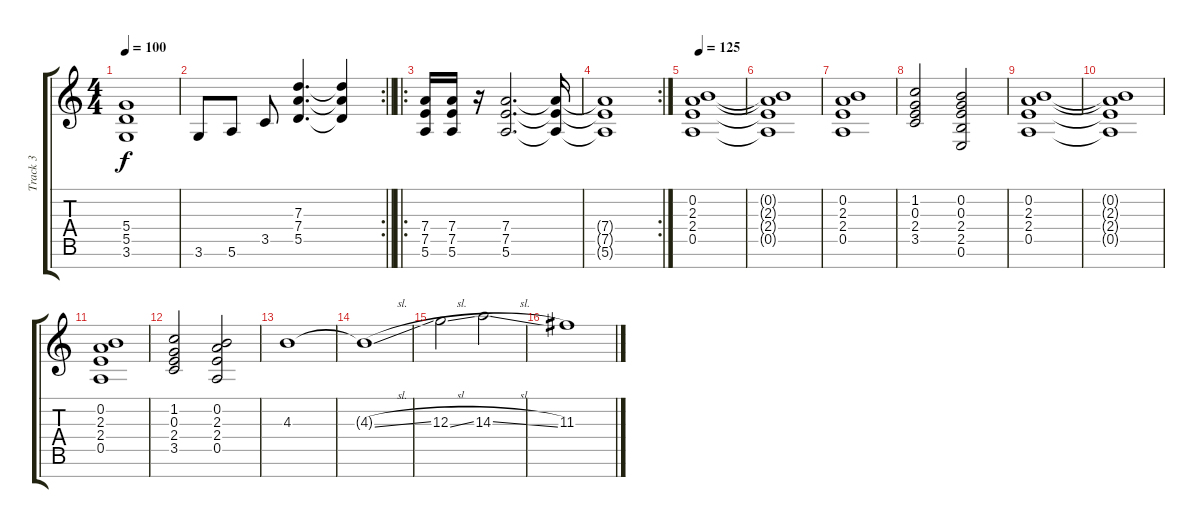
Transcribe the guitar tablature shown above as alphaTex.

\track ("Track 3" "Track 3") {instrument distortionguitar}
\staff {score tabs}
\tuning (E4 B3 G3 D3 A2 E2 B1) {hide}
\ts (4 4)
\tempo 100
\clef g2
\ks c
(5.4 5.5 3.6).1{dy f} |
\rc 2
\barLineRight lightlight
3.6.8 5.6.8 3.5.8 (7.3 7.4 5.5).4{d} (7.3{t} 7.4{t} 5.5{t}).4 |
\ro
(7.4 7.5 5.6).16 (7.4 7.5 5.6).16 r.16 (7.4 7.5 5.6).2{d} (7.4{t} 7.5{t} 5.6{t}).16 |
\rc 2
(7.4{t} 7.5{t} 5.6{t}).1 |
\tempo 125
(0.2 2.3 2.4 0.5).1{instrument acousticguitarsteel} |
(0.2{t} 2.3{t} 2.4{t} 0.5{t}).1 |
(0.2 2.3 2.4 0.5).1 |
(1.2 0.3 2.4 3.5).2 (0.2 0.3 2.4 2.5 0.6).2 |
(0.2 2.3 2.4 0.5).1 |
(0.2{t} 2.3{t} 2.4{t} 0.5{t}).1 |
(0.2 2.3 2.4 0.5).1 |
(1.2 0.3 2.4 3.5).2 (0.2 2.3 2.4 0.5).2 |
4.3.1{instrument distortionguitar} |
4.3{sl t}.1 |
12.3{sl}.2 14.3{sl}.2 |
11.3{sl}.1
